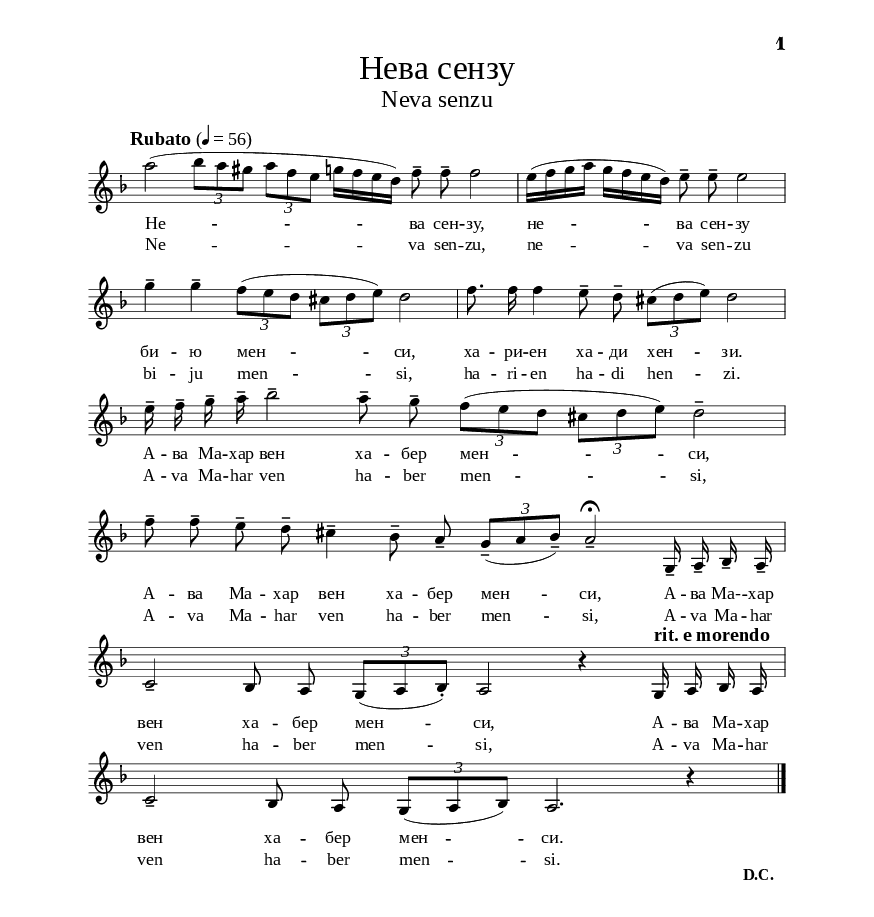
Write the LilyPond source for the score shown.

\version "2.24.2"

% include paper part and global functions
\include "include/globals.ily"

\bookpart {
  \label #'ref091
  \tocItem \markup "Нева сензу – Neva senzu"
  \include "include/bookpart-paper.ily"
  \score {
    \include "include/score-layout.ily"

    \new Voice \absolute {
      \clef treble
      \key d \minor
      \tempoFunc "Rubato" 4 "56"
      \autoBeamOn

      \omit Score.TimeSignature
      \cadenzaOn % allows custom bar lines
      \autoBeamOff
      a''2 ( \tuplet 3/2 { bes''8 [a'' gis''8] } \tuplet 3/2 { a''8 [f'' e''8] } g''16 [f'' e'' d''] )  f''8--  f''-- f''2 \bar "|" e''16 ( [f'' g'' a''] g''[ f'' e'' d''] ) e''8-- e''-- e''2 \bar "|" \break

      \time 7/4 g''4-- g''-- \tuplet 3/2 { f''8 ([e'' d''8]  } \tuplet 3/2 {cis''8 [d'' e''8] })   d''2 \bar "|" f''8. f''16 f''4 e''8-- d''-- \tuplet 3/2 {cis''!8 [( d'' e''8 )] } d''2 \bar "|" \break

      e''16-- f''16-- g''16-- a''-- bes''2-- a''8-- g''8-- \tuplet 3/2 { f''8 ( [e''8 d''8] } \tuplet 3/2 { cis''!8 [d''8 e''8] ) } d''2-- \bar "|" \break

      f''8-- f''-- e''-- d''-- cis''!4-- bes'8-- a'8-- \tuplet 3/2 {g'8-- ( [a' bes'--])} a'2--  \fermata  g16-- a-- bes--  a-- \bar "|" \break

      c'2-- bes8 a8 \tuplet 3/2 {g [( a bes-. )] } a2 r4 \tempo "rit. e morendo" g16 a bes  a \bar "|" \break

      c'2-- bes8 a8  \tuplet 3/2 {g [(a bes )]}  a2.  r4 \bar "|."


    }



    \addlyrics {
      Не -- ва сен -- зу,
      не -- ва сен -- зу би -- ю мен -- си,
      ха -- ри -- ен ха -- ди хен -- зи.
      А -- ва Ма -- хар вен ха -- бер мен -- си,
      А -- ва Ма -- хар вен ха -- бер мен -- си,
      А -- ва "Ма-" -- хар вен ха -- бер мен -- си,
      А -- ва Ма -- хар вен ха -- бер мен -- си.

    }

  \addlyrics {
      Ne -- va sen -- zu,
      ne -- va sen -- zu bi -- ju men -- si,
      ha -- ri -- en ha -- di hen -- zi.
      A -- va Ma -- har ven ha -- ber men -- si,
      A -- va Ma -- har ven ha -- ber men -- si,
      A -- va Ma -- har ven ha -- ber men -- si,
      A -- va Ma -- har ven ha -- ber men -- si.

    }

    \header {
      title = \titleFunc "Нева сензу" "Neva senzu"
    }

    \midi{}

  } % score

\markup \dc-one "D.C."
  % include foreign translation(s) of the song
  %\include "../../lyrics/de/000_empty_template_lyrics_de.ly"

} % bookpart
